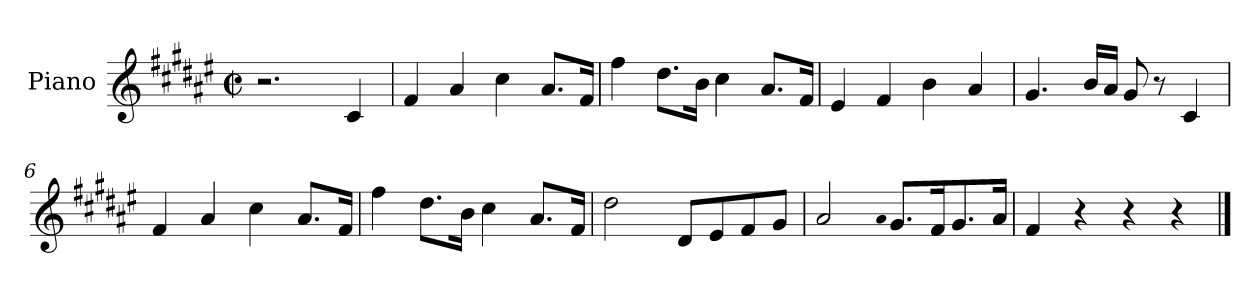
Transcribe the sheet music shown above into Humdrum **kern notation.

**kern
*part1
*staff1
*I"Piano
*I'Pno
*clefG2
*k[f#c#g#d#a#e#]
*F#:
*M2/2
*met(c|)
=1
2.r
4c#/
=2
4f#/
4a#/
4cc#\
8.a#/L
16f#/Jk
=3
4ff#\
8.dd#\L
16b\Jk
4cc#\
8.a#/L
16f#/Jk
=4
4e#/
4f#/
4b\
4a#/
=5
4.g#/
16b/LL
16a#/JJ
8g#/
8r
4c#/
=6
4f#/
4a#/
4cc#\
8.a#/L
16f#/Jk
=7
4ff#\
8.dd#\L
16b\Jk
4cc#\
8.a#/L
16f#/Jk
=8
2dd#\
8d#/L
8e#/
8f#/
8g#/J
=9
2a#/
qa#
8.g#/L
16f#/K
8.g#/
16a#/Jk
=10
4f#/
4r
4r
4r
==
*-
